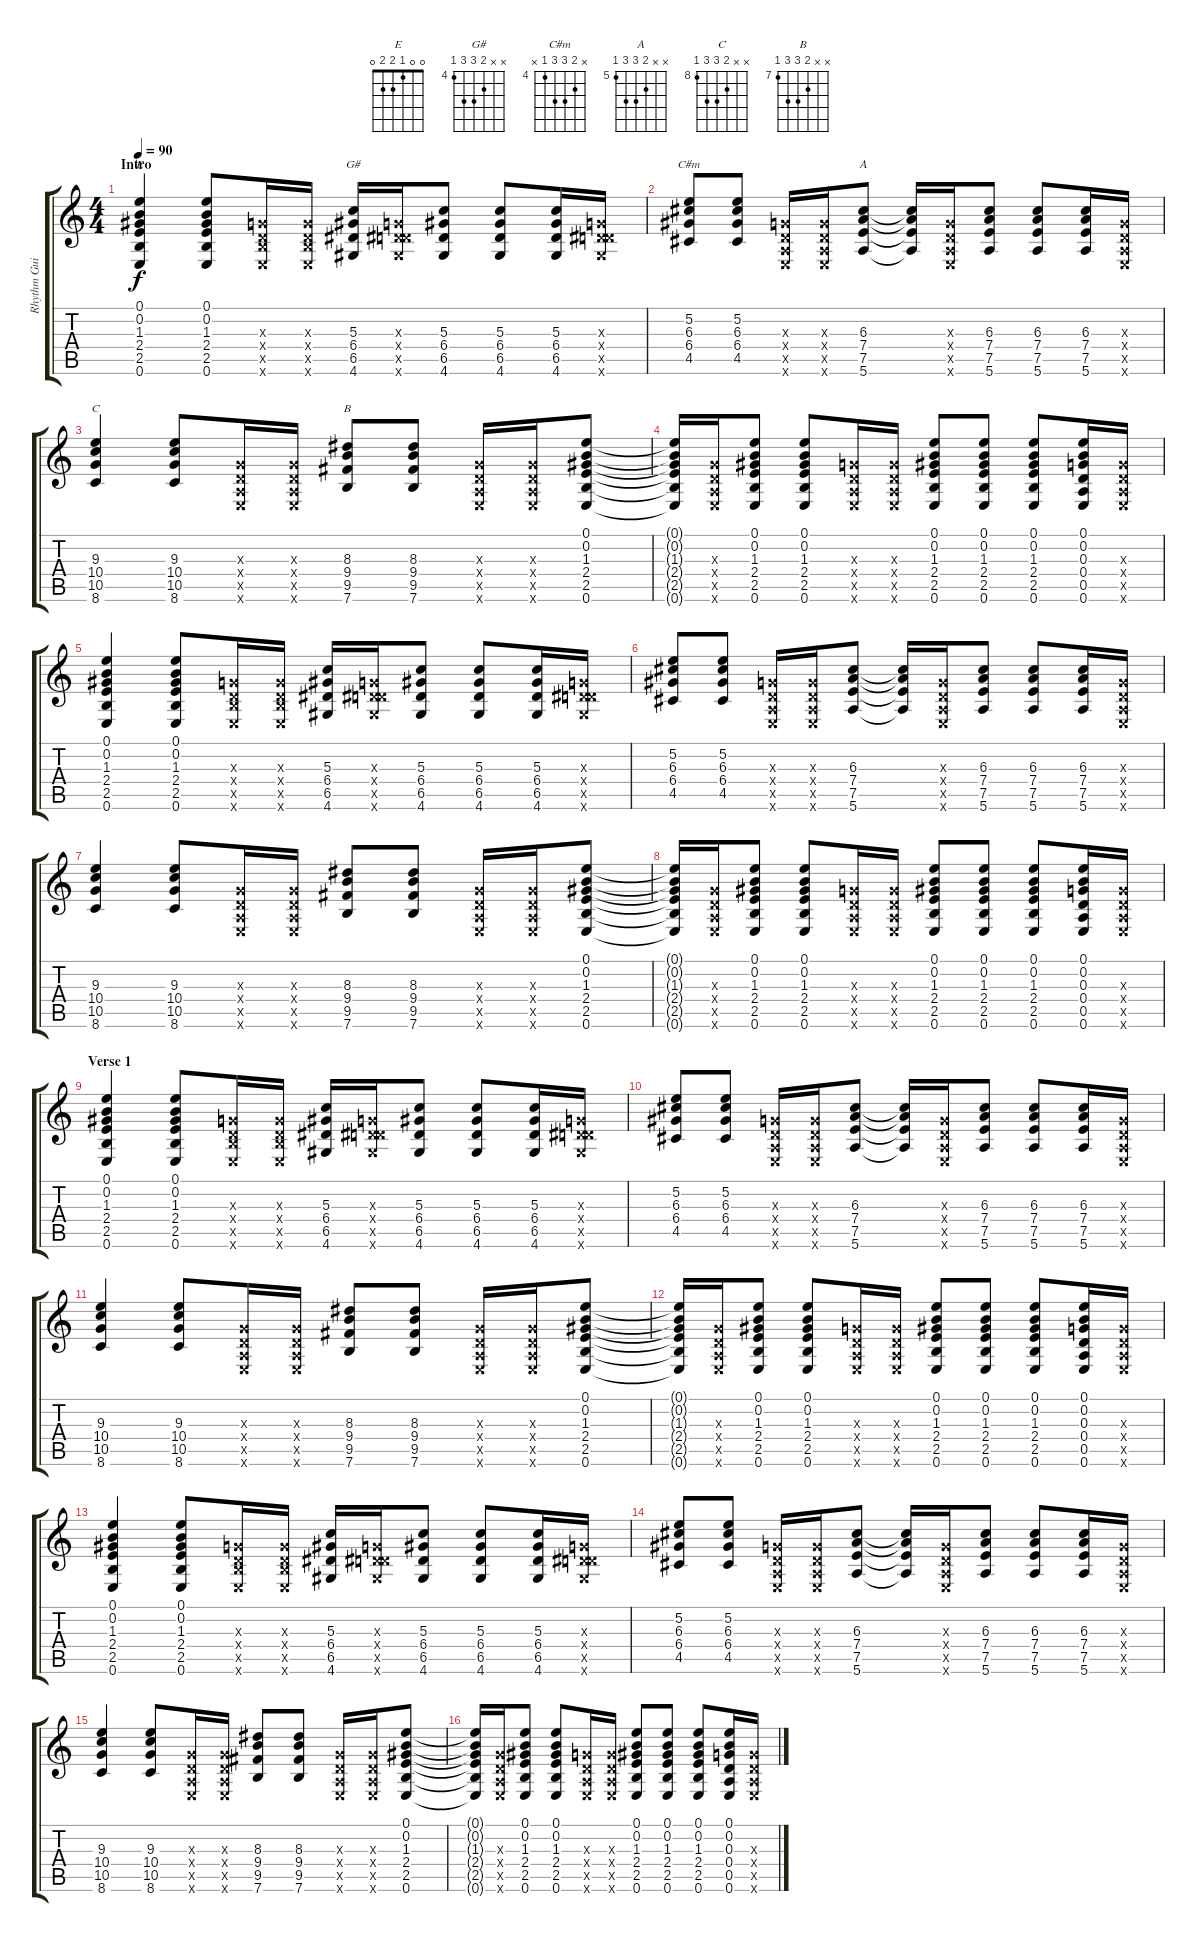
\track ("Rhythm Guitar" "Rhythm Gui") {instrument acousticguitarsteel}
\staff {score tabs}
\tuning (E4 B3 G3 D3 A2 E2) {hide}
\chord ("E" 0 0 1 2 2 0)
\chord ("G#" x x 5 6 6 4) {firstfret 4}
\chord ("C#m" x 5 6 6 4 x) {firstfret 4}
\chord ("A" x x 6 7 7 5) {firstfret 5}
\chord ("C" x x 9 10 10 8) {firstfret 8}
\chord ("B" x x 8 9 9 7) {firstfret 7}
\ts (4 4)
\section ("" "Intro")
\tempo 90
\clef g2
\ks c
(0.1 0.2 1.3 2.4 2.5 0.6).4{ch "E" dy f instrument acousticguitarsteel} (0.1 0.2 1.3 2.4 2.5 0.6).8 (0.3{x} 0.4{x} 2.5{x} 0.6{x}).16 (0.3{x} 0.4{x} 2.5{x} 0.6{x}).16 (5.3 6.4 6.5 4.6).16{ch "G#"} (0.3{x} 0.4{x} 6.5{x} 4.6{x}).16 (5.3 6.4 6.5 4.6).8 (5.3 6.4 6.5 4.6).8 (5.3 6.4 6.5 4.6).16 (0.3{x} 0.4{x} 6.5{x} 4.6{x}).16 |
(5.2 6.3 6.4 4.5).8{ch "C#m"} (5.2 6.3 6.4 4.5).8 (0.3{x} 0.4{x} 0.5{x} 0.6{x}).16 (0.3{x} 0.4{x} 0.5{x} 0.6{x}).16 (6.3 7.4 7.5 5.6).8{ch "A"} (6.3{t} 7.4{t} 7.5{t} 5.6{t}).16 (0.3{x} 0.4{x} 0.5{x} 0.6{x}).16 (6.3 7.4 7.5 5.6).8 (6.3 7.4 7.5 5.6).8 (6.3 7.4 7.5 5.6).16 (0.3{x} 0.4{x} 0.5{x} 0.6{x}).16 |
(9.3 10.4 10.5 8.6).4{ch "C"} (9.3 10.4 10.5 8.6).8 (0.3{x} 0.4{x} 0.5{x} 0.6{x}).16 (0.3{x} 0.4{x} 0.5{x} 0.6{x}).16 (8.3 9.4 9.5 7.6).8{ch "B"} (8.3 9.4 9.5 7.6).8 (0.3{x} 0.4{x} 0.5{x} 0.6{x}).16 (0.3{x} 0.4{x} 0.5{x} 0.6{x}).16 (0.1 0.2 1.3 2.4 2.5 0.6).8 |
(0.1{t} 0.2{t} 1.3{t} 2.4{t} 2.5{t} 0.6{t}).16 (0.3{x} 0.4{x} 0.5{x} 0.6{x}).16 (0.1 0.2 1.3 2.4 2.5 0.6).8 (0.1 0.2 1.3 2.4 2.5 0.6).8 (0.3{x} 0.4{x} 0.5{x} 0.6{x}).16 (0.3{x} 0.4{x} 0.5{x} 0.6{x}).16 (0.1 0.2 1.3 2.4 2.5 0.6).8 (0.1 0.2 1.3 2.4 2.5 0.6).8 (0.1 0.2 1.3 2.4 2.5 0.6).8 (0.1 0.2 0.3 0.4 0.5 0.6).16 (0.3{x} 0.4{x} 0.5{x} 0.6{x}).16 |
(0.1 0.2 1.3 2.4 2.5 0.6).4 (0.1 0.2 1.3 2.4 2.5 0.6).8 (0.3{x} 0.4{x} 2.5{x} 0.6{x}).16 (0.3{x} 0.4{x} 2.5{x} 0.6{x}).16 (5.3 6.4 6.5 4.6).16 (0.3{x} 0.4{x} 6.5{x} 4.6{x}).16 (5.3 6.4 6.5 4.6).8 (5.3 6.4 6.5 4.6).8 (5.3 6.4 6.5 4.6).16 (0.3{x} 0.4{x} 6.5{x} 4.6{x}).16 |
(5.2 6.3 6.4 4.5).8 (5.2 6.3 6.4 4.5).8 (0.3{x} 0.4{x} 0.5{x} 0.6{x}).16 (0.3{x} 0.4{x} 0.5{x} 0.6{x}).16 (6.3 7.4 7.5 5.6).8 (6.3{t} 7.4{t} 7.5{t} 5.6{t}).16 (0.3{x} 0.4{x} 0.5{x} 0.6{x}).16 (6.3 7.4 7.5 5.6).8 (6.3 7.4 7.5 5.6).8 (6.3 7.4 7.5 5.6).16 (0.3{x} 0.4{x} 0.5{x} 0.6{x}).16 |
(9.3 10.4 10.5 8.6).4 (9.3 10.4 10.5 8.6).8 (0.3{x} 0.4{x} 0.5{x} 0.6{x}).16 (0.3{x} 0.4{x} 0.5{x} 0.6{x}).16 (8.3 9.4 9.5 7.6).8 (8.3 9.4 9.5 7.6).8 (0.3{x} 0.4{x} 0.5{x} 0.6{x}).16 (0.3{x} 0.4{x} 0.5{x} 0.6{x}).16 (0.1 0.2 1.3 2.4 2.5 0.6).8 |
(0.1{t} 0.2{t} 1.3{t} 2.4{t} 2.5{t} 0.6{t}).16 (0.3{x} 0.4{x} 0.5{x} 0.6{x}).16 (0.1 0.2 1.3 2.4 2.5 0.6).8 (0.1 0.2 1.3 2.4 2.5 0.6).8 (0.3{x} 0.4{x} 0.5{x} 0.6{x}).16 (0.3{x} 0.4{x} 0.5{x} 0.6{x}).16 (0.1 0.2 1.3 2.4 2.5 0.6).8 (0.1 0.2 1.3 2.4 2.5 0.6).8 (0.1 0.2 1.3 2.4 2.5 0.6).8 (0.1 0.2 0.3 0.4 0.5 0.6).16 (0.3{x} 0.4{x} 0.5{x} 0.6{x}).16 |
\section ("" "Verse 1")
(0.1 0.2 1.3 2.4 2.5 0.6).4 (0.1 0.2 1.3 2.4 2.5 0.6).8 (0.3{x} 0.4{x} 2.5{x} 0.6{x}).16 (0.3{x} 0.4{x} 2.5{x} 0.6{x}).16 (5.3 6.4 6.5 4.6).16 (0.3{x} 0.4{x} 6.5{x} 4.6{x}).16 (5.3 6.4 6.5 4.6).8 (5.3 6.4 6.5 4.6).8 (5.3 6.4 6.5 4.6).16 (0.3{x} 0.4{x} 6.5{x} 4.6{x}).16 |
(5.2 6.3 6.4 4.5).8 (5.2 6.3 6.4 4.5).8 (0.3{x} 0.4{x} 0.5{x} 0.6{x}).16 (0.3{x} 0.4{x} 0.5{x} 0.6{x}).16 (6.3 7.4 7.5 5.6).8 (6.3{t} 7.4{t} 7.5{t} 5.6{t}).16 (0.3{x} 0.4{x} 0.5{x} 0.6{x}).16 (6.3 7.4 7.5 5.6).8 (6.3 7.4 7.5 5.6).8 (6.3 7.4 7.5 5.6).16 (0.3{x} 0.4{x} 0.5{x} 0.6{x}).16 |
(9.3 10.4 10.5 8.6).4 (9.3 10.4 10.5 8.6).8 (0.3{x} 0.4{x} 0.5{x} 0.6{x}).16 (0.3{x} 0.4{x} 0.5{x} 0.6{x}).16 (8.3 9.4 9.5 7.6).8 (8.3 9.4 9.5 7.6).8 (0.3{x} 0.4{x} 0.5{x} 0.6{x}).16 (0.3{x} 0.4{x} 0.5{x} 0.6{x}).16 (0.1 0.2 1.3 2.4 2.5 0.6).8 |
(0.1{t} 0.2{t} 1.3{t} 2.4{t} 2.5{t} 0.6{t}).16 (0.3{x} 0.4{x} 0.5{x} 0.6{x}).16 (0.1 0.2 1.3 2.4 2.5 0.6).8 (0.1 0.2 1.3 2.4 2.5 0.6).8 (0.3{x} 0.4{x} 0.5{x} 0.6{x}).16 (0.3{x} 0.4{x} 0.5{x} 0.6{x}).16 (0.1 0.2 1.3 2.4 2.5 0.6).8 (0.1 0.2 1.3 2.4 2.5 0.6).8 (0.1 0.2 1.3 2.4 2.5 0.6).8 (0.1 0.2 0.3 0.4 0.5 0.6).16 (0.3{x} 0.4{x} 0.5{x} 0.6{x}).16 |
(0.1 0.2 1.3 2.4 2.5 0.6).4 (0.1 0.2 1.3 2.4 2.5 0.6).8 (0.3{x} 0.4{x} 2.5{x} 0.6{x}).16 (0.3{x} 0.4{x} 2.5{x} 0.6{x}).16 (5.3 6.4 6.5 4.6).16 (0.3{x} 0.4{x} 6.5{x} 4.6{x}).16 (5.3 6.4 6.5 4.6).8 (5.3 6.4 6.5 4.6).8 (5.3 6.4 6.5 4.6).16 (0.3{x} 0.4{x} 6.5{x} 4.6{x}).16 |
(5.2 6.3 6.4 4.5).8 (5.2 6.3 6.4 4.5).8 (0.3{x} 0.4{x} 0.5{x} 0.6{x}).16 (0.3{x} 0.4{x} 0.5{x} 0.6{x}).16 (6.3 7.4 7.5 5.6).8 (6.3{t} 7.4{t} 7.5{t} 5.6{t}).16 (0.3{x} 0.4{x} 0.5{x} 0.6{x}).16 (6.3 7.4 7.5 5.6).8 (6.3 7.4 7.5 5.6).8 (6.3 7.4 7.5 5.6).16 (0.3{x} 0.4{x} 0.5{x} 0.6{x}).16 |
(9.3 10.4 10.5 8.6).4 (9.3 10.4 10.5 8.6).8 (0.3{x} 0.4{x} 0.5{x} 0.6{x}).16 (0.3{x} 0.4{x} 0.5{x} 0.6{x}).16 (8.3 9.4 9.5 7.6).8 (8.3 9.4 9.5 7.6).8 (0.3{x} 0.4{x} 0.5{x} 0.6{x}).16 (0.3{x} 0.4{x} 0.5{x} 0.6{x}).16 (0.1 0.2 1.3 2.4 2.5 0.6).8 |
(0.1{t} 0.2{t} 1.3{t} 2.4{t} 2.5{t} 0.6{t}).16 (0.3{x} 0.4{x} 0.5{x} 0.6{x}).16 (0.1 0.2 1.3 2.4 2.5 0.6).8 (0.1 0.2 1.3 2.4 2.5 0.6).8 (0.3{x} 0.4{x} 0.5{x} 0.6{x}).16 (0.3{x} 0.4{x} 0.5{x} 0.6{x}).16 (0.1 0.2 1.3 2.4 2.5 0.6).8 (0.1 0.2 1.3 2.4 2.5 0.6).8 (0.1 0.2 1.3 2.4 2.5 0.6).8 (0.1 0.2 0.3 0.4 0.5 0.6).16 (0.3{x} 0.4{x} 0.5{x} 0.6{x}).16
